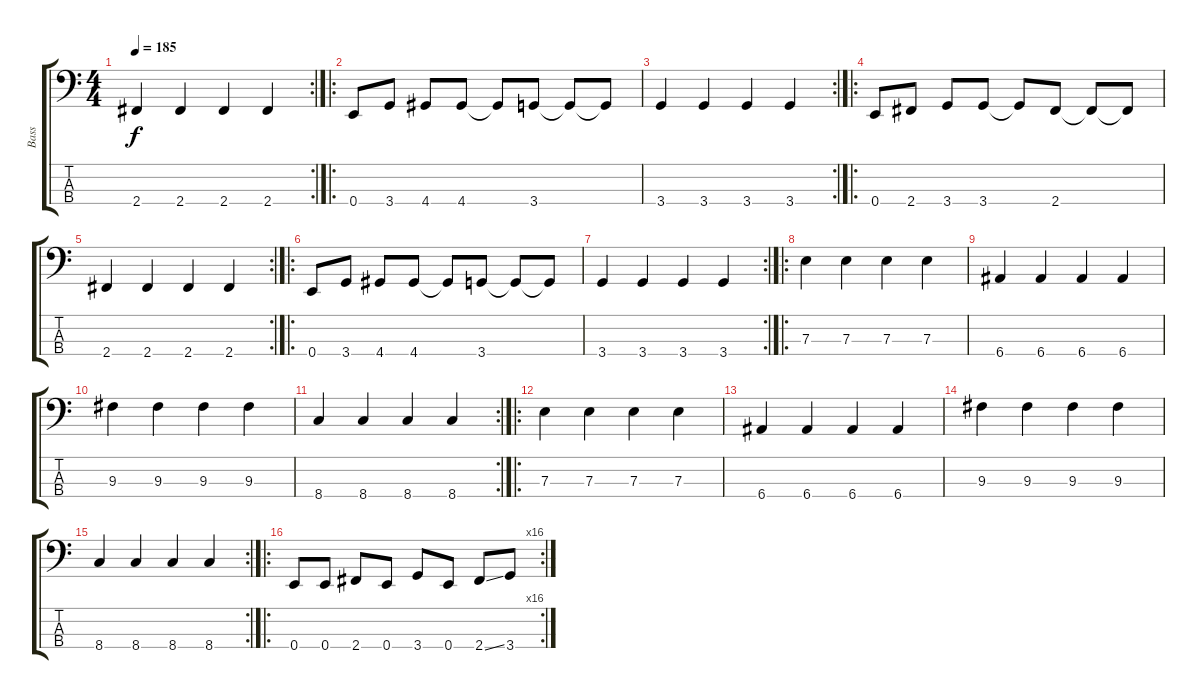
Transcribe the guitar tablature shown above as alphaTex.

\track ("Bass" "Bass") {instrument electricbasspick}
\staff {score tabs}
\tuning (G2 D2 A1 E1) {hide}
\rc 2
\ts (4 4)
\tempo 185
\clef f4
\ks c
2.4.4{dy f} 2.4.4 2.4.4 2.4.4 |
\ro
0.4.8 3.4.8 4.4.8 4.4.8 4.4{t}.8 3.4.8 3.4{t}.8 3.4{t}.8 |
\rc 2
3.4.4 3.4.4 3.4.4 3.4.4 |
\ro
0.4.8 2.4.8 3.4.8 3.4.8 3.4{t}.8 2.4.8 2.4{t}.8 2.4{t}.8 |
\rc 2
2.4.4 2.4.4 2.4.4 2.4.4 |
\ro
0.4.8 3.4.8 4.4.8 4.4.8 4.4{t}.8 3.4.8 3.4{t}.8 3.4{t}.8 |
\rc 2
3.4.4 3.4.4 3.4.4 3.4.4 |
\ro
7.3.4 7.3.4 7.3.4 7.3.4 |
6.4.4 6.4.4 6.4.4 6.4.4 |
9.3.4 9.3.4 9.3.4 9.3.4 |
\rc 2
8.4.4 8.4.4 8.4.4 8.4.4 |
\ro
7.3.4 7.3.4 7.3.4 7.3.4 |
6.4.4 6.4.4 6.4.4 6.4.4 |
9.3.4 9.3.4 9.3.4 9.3.4 |
\rc 2
8.4.4 8.4.4 8.4.4 8.4.4 |
\ro
\rc 16
0.4.8{instrument electricbasspick} 0.4.8 2.4.8 0.4.8 3.4.8 0.4.8 2.4{ss}.8 3.4.8
